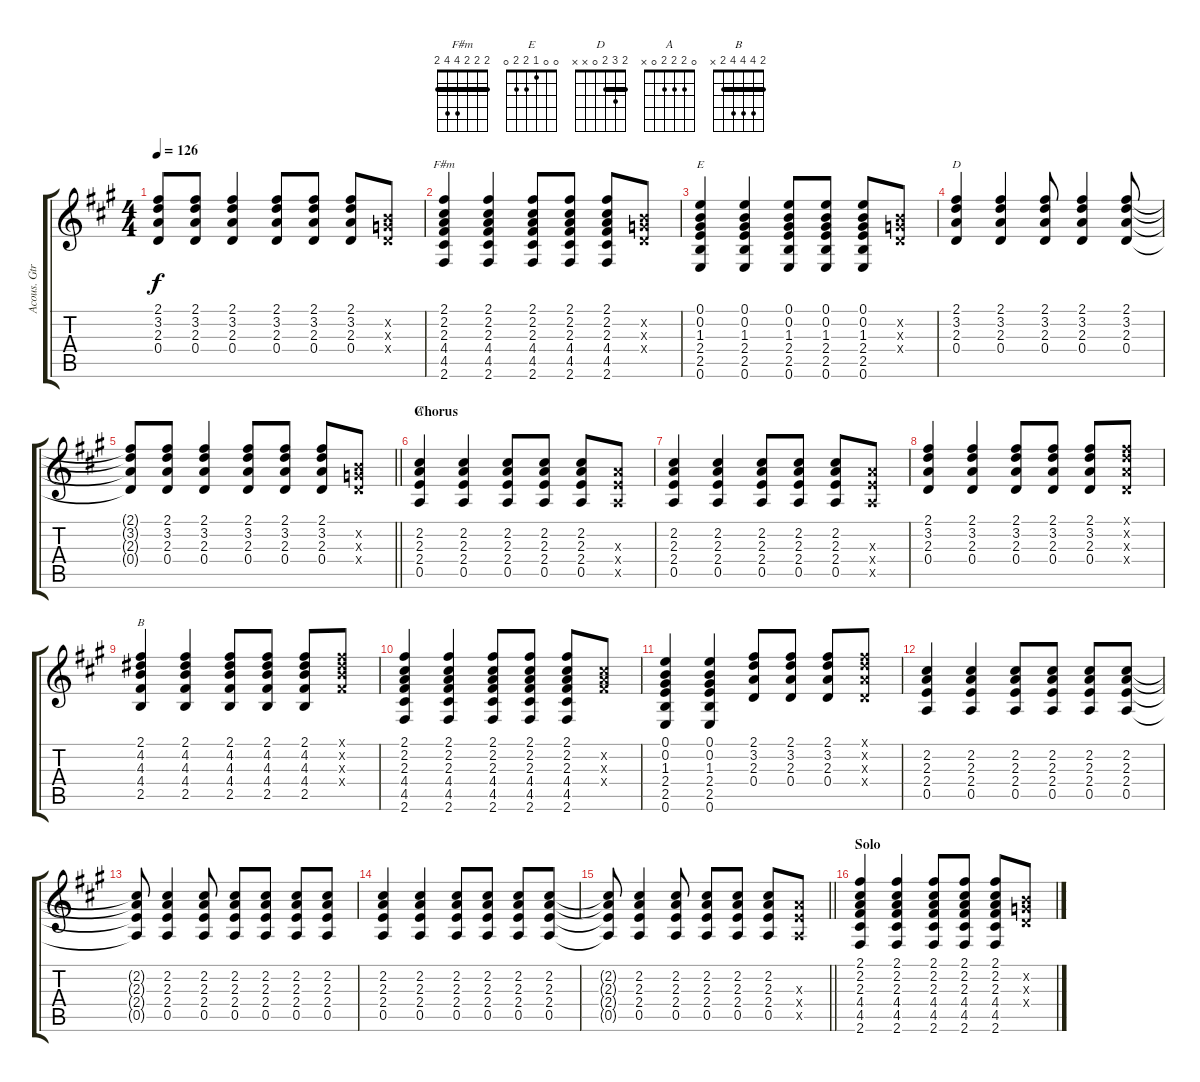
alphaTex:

\track ("Acous. Gtr" "Acous. Gtr") {instrument acousticguitarsteel}
\staff {score tabs}
\tuning (E4 B3 G3 D3 A2 E2) {hide}
\chord ("F#m" 2 2 2 4 4 2) {barre 2}
\chord ("E" 0 0 1 2 2 0)
\chord ("D" 2 3 2 0 x x) {barre 2}
\chord ("A" 0 2 2 2 0 x)
\chord ("B" 2 4 4 4 2 x) {barre 2}
\ts (4 4)
\tempo 126
\clef g2
\ks a
(2.1{t} 3.2{t} 2.3{t} 0.4{t}).8{dy f} (2.1 3.2 2.3 0.4).8 (2.1 3.2 2.3 0.4).4 (2.1 3.2 2.3 0.4).8 (2.1 3.2 2.3 0.4).8 (2.1 3.2 2.3 0.4).8 (0.2{x} 0.3{x} 0.4{x}).8 |
(2.1 2.2 2.3 4.4 4.5 2.6).4{ch "F#m"} (2.1 2.2 2.3 4.4 4.5 2.6).4 (2.1 2.2 2.3 4.4 4.5 2.6).8 (2.1 2.2 2.3 4.4 4.5 2.6).8 (2.1 2.2 2.3 4.4 4.5 2.6).8 (0.2{x} 0.3{x} 0.4{x}).8 |
(0.1 0.2 1.3 2.4 2.5 0.6).4{ch "E"} (0.1 0.2 1.3 2.4 2.5 0.6).4 (0.1 0.2 1.3 2.4 2.5 0.6).8 (0.1 0.2 1.3 2.4 2.5 0.6).8 (0.1 0.2 1.3 2.4 2.5 0.6).8 (0.2{x} 0.3{x} 0.4{x}).8 |
(2.1 3.2 2.3 0.4).4{ch "D"} (2.1 3.2 2.3 0.4).4 (2.1 3.2 2.3 0.4).8 (2.1 3.2 2.3 0.4).4 (2.1 3.2 2.3 0.4).8 |
\barLineRight lightlight
(2.1{t} 3.2{t} 2.3{t} 0.4{t}).8 (2.1 3.2 2.3 0.4).8 (2.1 3.2 2.3 0.4).4 (2.1 3.2 2.3 0.4).8 (2.1 3.2 2.3 0.4).8 (2.1 3.2 2.3 0.4).8 (0.2{x} 0.3{x} 0.4{x}).8 |
\section ("" "Chorus")
(2.2 2.3 2.4 0.5).4{ch "A"} (2.2 2.3 2.4 0.5).4 (2.2 2.3 2.4 0.5).8 (2.2 2.3 2.4 0.5).8 (2.2 2.3 2.4 0.5).8 (2.3{x} 2.4{x} 0.5{x}).8 |
(2.2 2.3 2.4 0.5).4 (2.2 2.3 2.4 0.5).4 (2.2 2.3 2.4 0.5).8 (2.2 2.3 2.4 0.5).8 (2.2 2.3 2.4 0.5).8 (2.3{x} 2.4{x} 0.5{x}).8 |
(2.1 3.2 2.3 0.4).4 (2.1 3.2 2.3 0.4).4 (2.1 3.2 2.3 0.4).8 (2.1 3.2 2.3 0.4).8 (2.1 3.2 2.3 0.4).8 (2.1{x} 3.2{x} 2.3{x} 0.4{x}).8 |
(2.1 4.2 4.3 4.4 2.5).4{ch "B"} (2.1 4.2 4.3 4.4 2.5).4 (2.1 4.2 4.3 4.4 2.5).8 (2.1 4.2 4.3 4.4 2.5).8 (2.1 4.2 4.3 4.4 2.5).8 (2.1{x} 4.2{x} 4.3{x} 4.4{x}).8 |
(2.1 2.2 2.3 4.4 4.5 2.6).4 (2.1 2.2 2.3 4.4 4.5 2.6).4 (2.1 2.2 2.3 4.4 4.5 2.6).8 (2.1 2.2 2.3 4.4 4.5 2.6).8 (2.1 2.2 2.3 4.4 4.5 2.6).8 (2.2{x} 2.3{x} 4.4{x}).8 |
(0.1 0.2 1.3 2.4 2.5 0.6).4 (0.1 0.2 1.3 2.4 2.5 0.6).4 (2.1 3.2 2.3 0.4).8 (2.1 3.2 2.3 0.4).8 (2.1 3.2 2.3 0.4).8 (2.1{x} 3.2{x} 2.3{x} 0.4{x}).8 |
(2.2 2.3 2.4 0.5).4 (2.2 2.3 2.4 0.5).4 (2.2 2.3 2.4 0.5).8 (2.2 2.3 2.4 0.5).8 (2.2 2.3 2.4 0.5).8 (2.2 2.3 2.4 0.5).8 |
(2.2{t} 2.3{t} 2.4{t} 0.5{t}).8 (2.2 2.3 2.4 0.5).4 (2.2 2.3 2.4 0.5).8 (2.2 2.3 2.4 0.5).8 (2.2 2.3 2.4 0.5).8 (2.2 2.3 2.4 0.5).8 (2.2 2.3 2.4 0.5).8 |
(2.2 2.3 2.4 0.5).4 (2.2 2.3 2.4 0.5).4 (2.2 2.3 2.4 0.5).8 (2.2 2.3 2.4 0.5).8 (2.2 2.3 2.4 0.5).8 (2.2 2.3 2.4 0.5).8 |
\barLineRight lightlight
(2.2{t} 2.3{t} 2.4{t} 0.5{t}).8 (2.2 2.3 2.4 0.5).4 (2.2 2.3 2.4 0.5).8 (2.2 2.3 2.4 0.5).8 (2.2 2.3 2.4 0.5).8 (2.2 2.3 2.4 0.5).8 (2.3{x} 2.4{x} 0.5{x}).8 |
\section ("" "Solo")
(2.1 2.2 2.3 4.4 4.5 2.6).4 (2.1 2.2 2.3 4.4 4.5 2.6).4 (2.1 2.2 2.3 4.4 4.5 2.6).8 (2.1 2.2 2.3 4.4 4.5 2.6).8 (2.1 2.2 2.3 4.4 4.5 2.6).8 (0.2{x} 0.3{x} 0.4{x}).8
